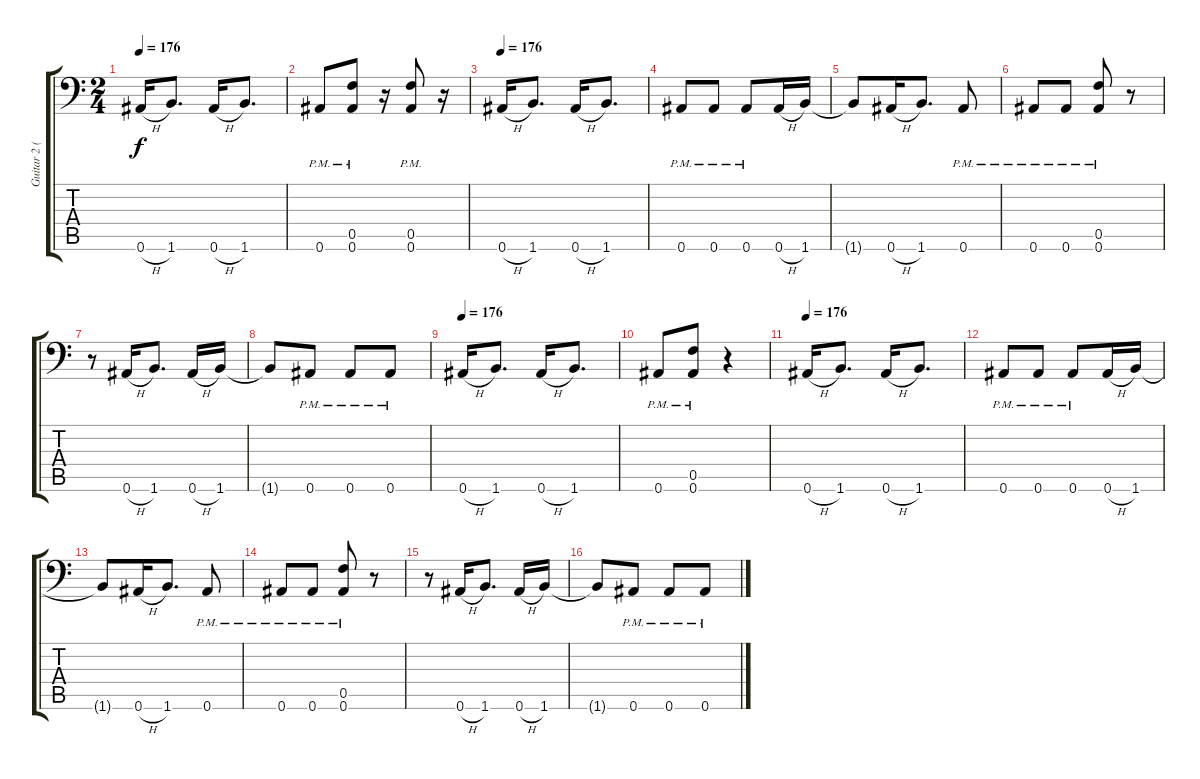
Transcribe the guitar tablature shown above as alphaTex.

\track ("Guitar 2 (Left)" "Guitar 2 (") {instrument distortionguitar}
\staff {score tabs}
\tuning (C4 G3 Eb3 Bb2 F2 Bb1) {hide}
\ts (2 4)
\tempo 176
\clef f4
\ks c
0.6{h}.16{dy f} 1.6.8{d} 0.6{h}.16 1.6.8{d} |
0.6{pm}.8 (0.5{pm} 0.6{pm}).8 r.16 (0.5{pm} 0.6{pm}).8 r.16 |
\tempo 176
0.6{h}.16 1.6.8{d} 0.6{h}.16 1.6.8{d} |
0.6{pm}.8 0.6{pm}.8 0.6{pm}.8 0.6{h}.16 1.6.16 |
1.6{t}.8 0.6{h}.16 1.6.8{d} 0.6{pm}.8 |
0.6{pm}.8 0.6{pm}.8 (0.5{pm} 0.6{pm}).8 r.8 |
r.8 0.6{h}.16 1.6.8{d} 0.6{h}.16 1.6.16 |
1.6{t}.8 0.6{pm}.8 0.6{pm}.8 0.6{pm}.8 |
\tempo 176
0.6{h}.16 1.6.8{d} 0.6{h}.16 1.6.8{d} |
0.6{pm}.8 (0.5{pm} 0.6{pm}).8 r.4 |
\tempo 176
0.6{h}.16 1.6.8{d} 0.6{h}.16 1.6.8{d} |
0.6{pm}.8 0.6{pm}.8 0.6{pm}.8 0.6{h}.16 1.6.16 |
1.6{t}.8 0.6{h}.16 1.6.8{d} 0.6{pm}.8 |
0.6{pm}.8 0.6{pm}.8 (0.5{pm} 0.6{pm}).8 r.8 |
r.8 0.6{h}.16 1.6.8{d} 0.6{h}.16 1.6.16 |
1.6{t}.8 0.6{pm}.8 0.6{pm}.8 0.6{pm}.8
